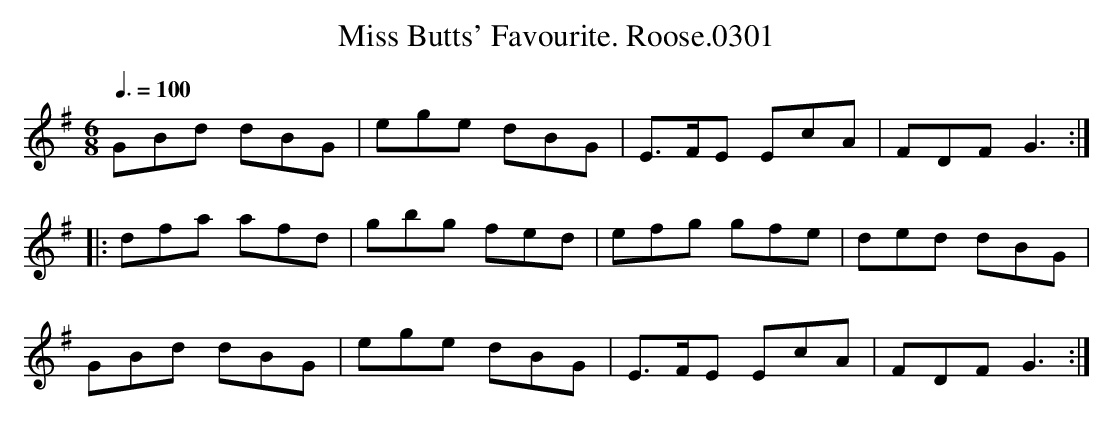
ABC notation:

X:1
T:Miss Butts' Favourite. Roose.0301
M:6/8
L:1/8
Q:3/8=100
K:G
GBd dBG|ege dBG|E>FE EcA|FDF G3 :|
|: dfa afd|gbg fed|efg gfe|ded dBG|
GBd dBG|ege dBG|E>FE EcA|FDF G3 :|
